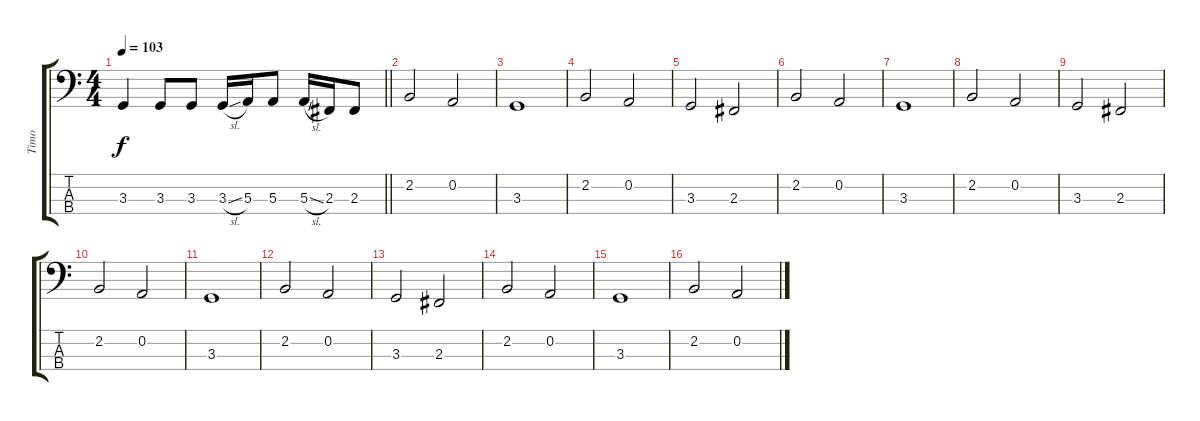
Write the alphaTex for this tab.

\track ("Timo" "Timo") {instrument electricbassfinger}
\staff {score tabs}
\tuning (D2 A1 E1 B0) {hide}
\ts (4 4)
\tempo 103
\clef f4
\barLineRight lightlight
\ks c
3.3.4{dy f} 3.3.8 3.3.8 3.3{sl}.16 5.3.16 5.3.8 5.3{sl}.16 2.3.16 2.3.8 |
2.2.2 0.2.2 |
3.3.1 |
2.2.2 0.2.2 |
3.3.2 2.3.2 |
2.2.2 0.2.2 |
3.3.1 |
2.2.2 0.2.2 |
3.3.2 2.3.2 |
2.2.2 0.2.2 |
3.3.1 |
2.2.2 0.2.2 |
3.3.2 2.3.2 |
2.2.2 0.2.2 |
3.3.1 |
2.2.2 0.2.2
